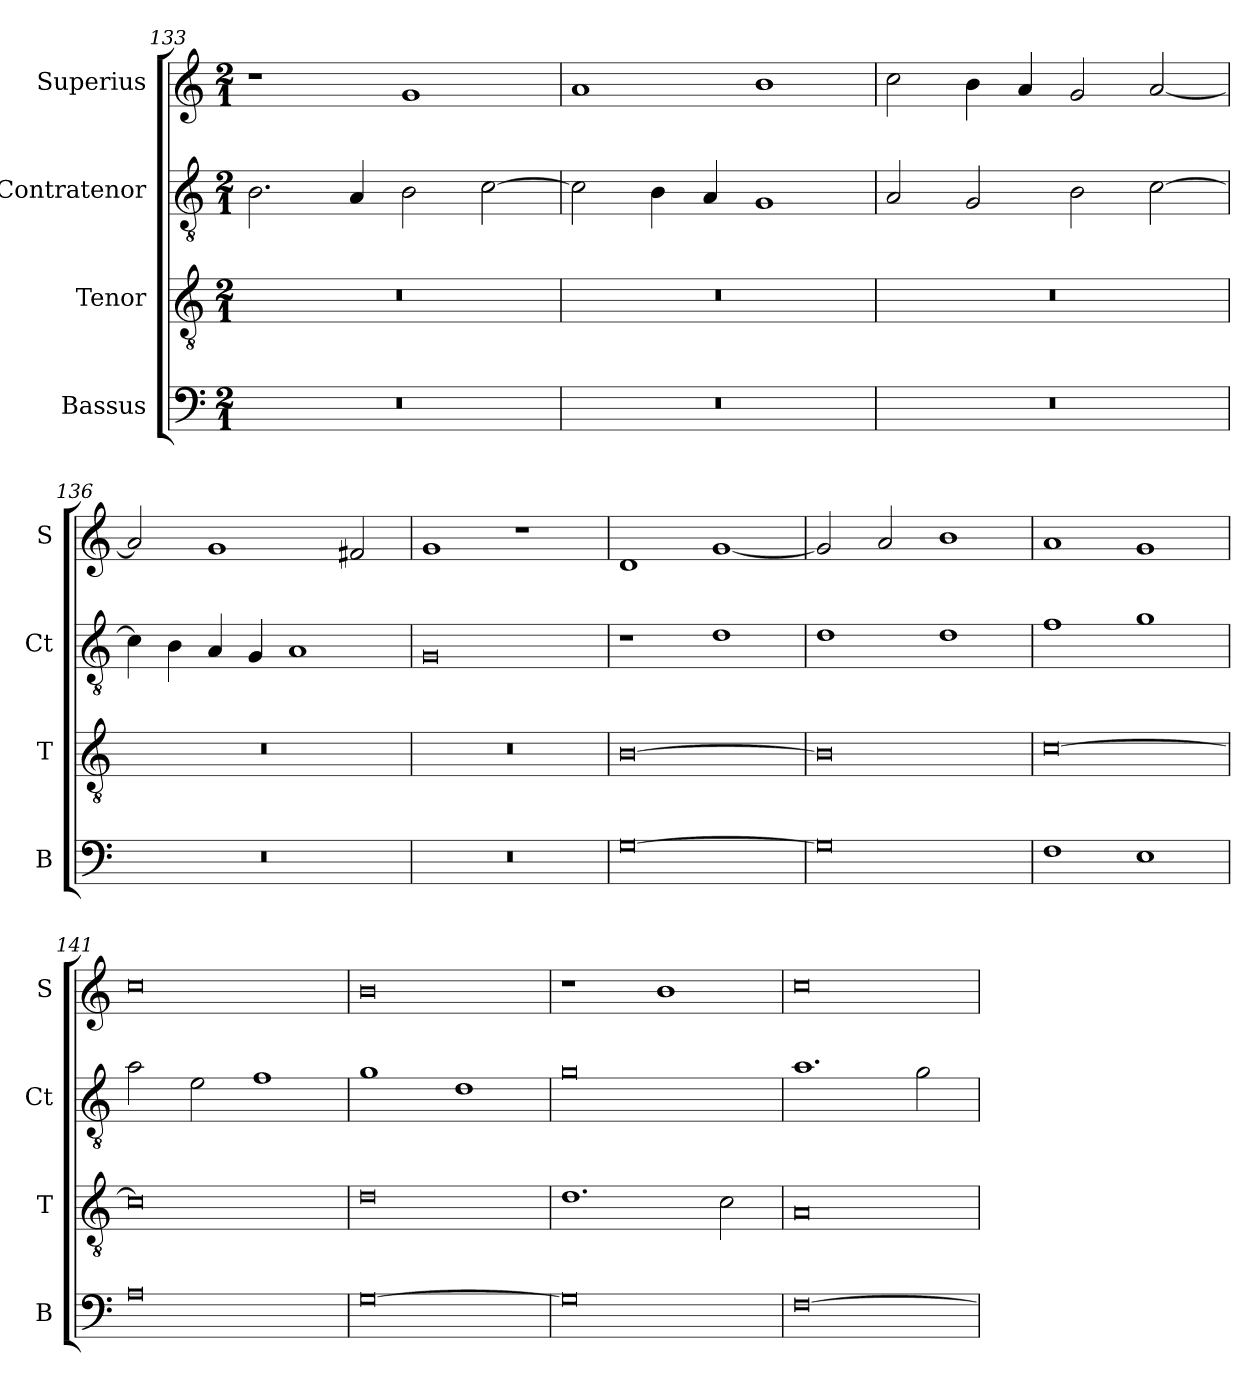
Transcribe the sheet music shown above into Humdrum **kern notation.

**kern	**kern	**kern	**kern
*part4	*part3	*part2	*part1
*staff4	*staff3	*staff2	*staff1
*I"Bassus	*I"Tenor	*I"Contratenor	*I"Superius
*I'B	*I'T	*I'Ct	*I'S
*clefF4	*clefGv2	*clefGv2	*clefG2
*k[]	*k[]	*k[]	*k[]
*M2/1	*M2/1	*M2/1	*M2/1
=133	=133	=133	=133
0r	0r	2.B\	1r
.	.	4A/	.
.	.	2B\	1g
.	.	[2c\	.
=134	=134	=134	=134
0r	0r	2c\]	1a
.	.	4B\	.
.	.	4A/	.
.	.	1G	1b
=135	=135	=135	=135
0r	0r	2A/	2cc\
.	.	2G/	4b\
.	.	.	4a/
.	.	2B\	2g/
.	.	[2c\	[2a/
=136	=136	=136	=136
0r	0r	4c\]	2a/]
.	.	4B\	.
.	.	4A/	1g
.	.	4G/	.
.	.	1A	.
.	.	.	2f#X/
=137	=137	=137	=137
0r	0r	0G	1g
.	.	.	1r
=138	=138	=138	=138
[0G	[0B	1r	1d
.	.	1d	[1g
=139	=139	=139	=139
0G]	0B]	1d	2g/]
.	.	.	2a/
.	.	1d	1b
=140	=140	=140	=140
1F	[0c	1f	1a
1E	.	1g	1g
=141	=141	=141	=141
0A	0c]	2a\	0cc
.	.	2e\	.
.	.	1f	.
=142	=142	=142	=142
[0G	0d	1g	0b
.	.	1d	.
=143	=143	=143	=143
0G]	1.d	0g	1r
.	.	.	1b
.	2c\	.	.
=144	=144	=144	=144
[0F	0A	1.a	0cc
.	.	2g\	.
=	=	=	=
*-	*-	*-	*-
